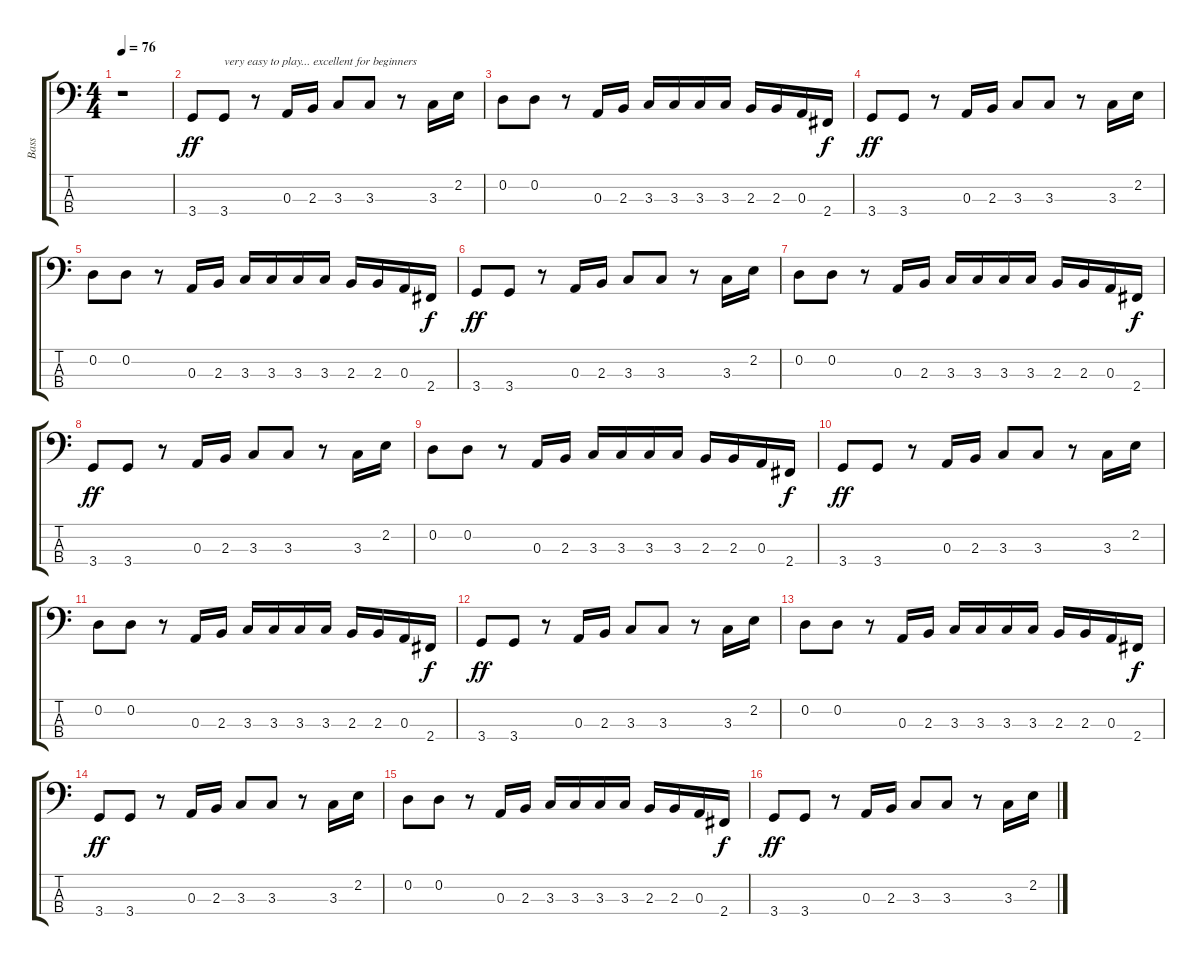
\track ("Bass" "Bass") {instrument electricbassfinger}
\staff {score tabs}
\tuning (G2 D2 A1 E1) {hide}
\ts (4 4)
\tempo 76
\clef f4
\ks c
r.1{dy ff instrument electricbassfinger} |
3.4.8 3.4.8{txt "very easy to play... excellent for beginners"} r.8 0.3.16 2.3.16 3.3.8 3.3.8 r.8 3.3.16 2.2.16 |
0.2.8 0.2.8 r.8 0.3.16 2.3.16 3.3.16 3.3.16 3.3.16 3.3.16 2.3.16 2.3.16 0.3.16 2.4.16{dy f} |
3.4.8{dy ff} 3.4.8 r.8 0.3.16 2.3.16 3.3.8 3.3.8 r.8 3.3.16 2.2.16 |
0.2.8 0.2.8 r.8 0.3.16 2.3.16 3.3.16 3.3.16 3.3.16 3.3.16 2.3.16 2.3.16 0.3.16 2.4.16{dy f} |
3.4.8{dy ff} 3.4.8 r.8 0.3.16 2.3.16 3.3.8 3.3.8 r.8 3.3.16 2.2.16 |
0.2.8 0.2.8 r.8 0.3.16 2.3.16 3.3.16 3.3.16 3.3.16 3.3.16 2.3.16 2.3.16 0.3.16 2.4.16{dy f} |
3.4.8{dy ff} 3.4.8 r.8 0.3.16 2.3.16 3.3.8 3.3.8 r.8 3.3.16 2.2.16 |
0.2.8 0.2.8 r.8 0.3.16 2.3.16 3.3.16 3.3.16 3.3.16 3.3.16 2.3.16 2.3.16 0.3.16 2.4.16{dy f} |
3.4.8{dy ff} 3.4.8 r.8 0.3.16 2.3.16 3.3.8 3.3.8 r.8 3.3.16 2.2.16 |
0.2.8 0.2.8 r.8 0.3.16 2.3.16 3.3.16 3.3.16 3.3.16 3.3.16 2.3.16 2.3.16 0.3.16 2.4.16{dy f} |
3.4.8{dy ff} 3.4.8 r.8 0.3.16 2.3.16 3.3.8 3.3.8 r.8 3.3.16 2.2.16 |
0.2.8 0.2.8 r.8 0.3.16 2.3.16 3.3.16 3.3.16 3.3.16 3.3.16 2.3.16 2.3.16 0.3.16 2.4.16{dy f} |
3.4.8{dy ff} 3.4.8 r.8 0.3.16 2.3.16 3.3.8 3.3.8 r.8 3.3.16 2.2.16 |
0.2.8 0.2.8 r.8 0.3.16 2.3.16 3.3.16 3.3.16 3.3.16 3.3.16 2.3.16 2.3.16 0.3.16 2.4.16{dy f} |
3.4.8{dy ff} 3.4.8 r.8 0.3.16 2.3.16 3.3.8 3.3.8 r.8 3.3.16 2.2.16
